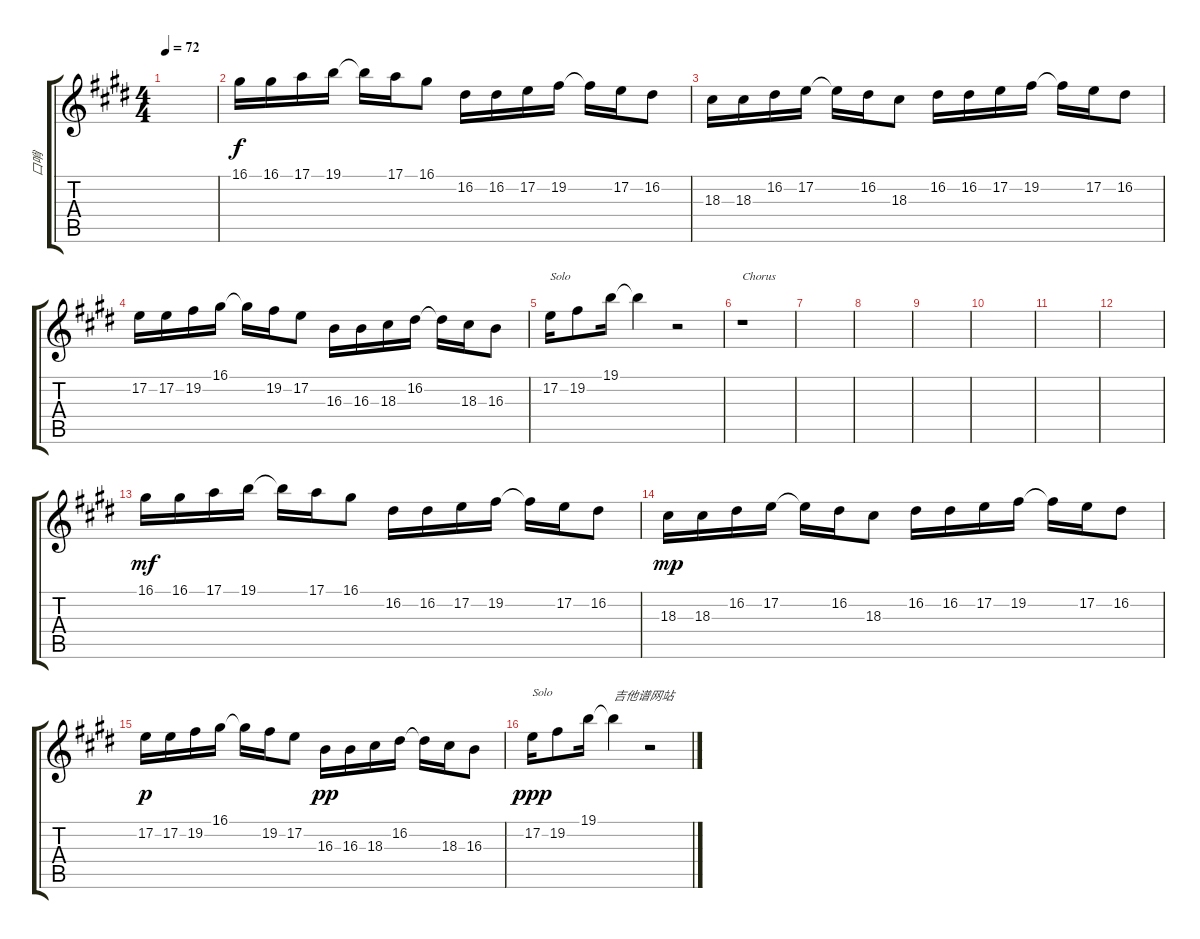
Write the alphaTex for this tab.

\track ("口哨" "口哨") {instrument whistle}
\staff {score tabs}
\tuning (E4 B3 G3 D3 A2 E2) {hide}
\ts (4 4)
\tempo 72
\clef g2
\ks e
|
16.1.16{volume 16} 16.1.16 17.1.16 19.1.16 19.1{t}.16 17.1.16 16.1.8 16.2.16 16.2.16 17.2.16 19.2.16 19.2{t}.16 17.2.16 16.2.8 |
18.3.16 18.3.16 16.2.16 17.2.16 17.2{t}.16 16.2.16 18.3.8 16.2.16 16.2.16 17.2.16 19.2.16 19.2{t}.16 17.2.16 16.2.8 |
17.2.16 17.2.16 19.2.16 16.1.16 16.1{t}.16 19.2.16 17.2.8 16.3.16 16.3.16 18.3.16 16.2.16 16.2{t}.16 18.3.16 16.3.8 |
17.2.16{txt "Solo"} 19.2.8 19.1.16 19.1{t}.4 r.2 |
r.1{txt "Chorus"} |
|
|
|
|
|
|
16.1.16{dy mf volume 16} 16.1.16 17.1.16 19.1.16 19.1{t}.16 17.1.16 16.1.8 16.2.16 16.2.16 17.2.16 19.2.16 19.2{t}.16 17.2.16 16.2.8 |
18.3.16{dy mp} 18.3.16 16.2.16 17.2.16 17.2{t}.16 16.2.16 18.3.8 16.2.16 16.2.16 17.2.16 19.2.16 19.2{t}.16 17.2.16 16.2.8 |
17.2.16{dy p} 17.2.16 19.2.16 16.1.16 16.1{t}.16 19.2.16 17.2.8 16.3.16{dy pp} 16.3.16 18.3.16 16.2.16 16.2{t}.16 18.3.16 16.3.8 |
17.2.16{txt "Solo" dy ppp} 19.2.8 19.1.16 19.1{t}.4{txt "吉他谱网站"} r.2
